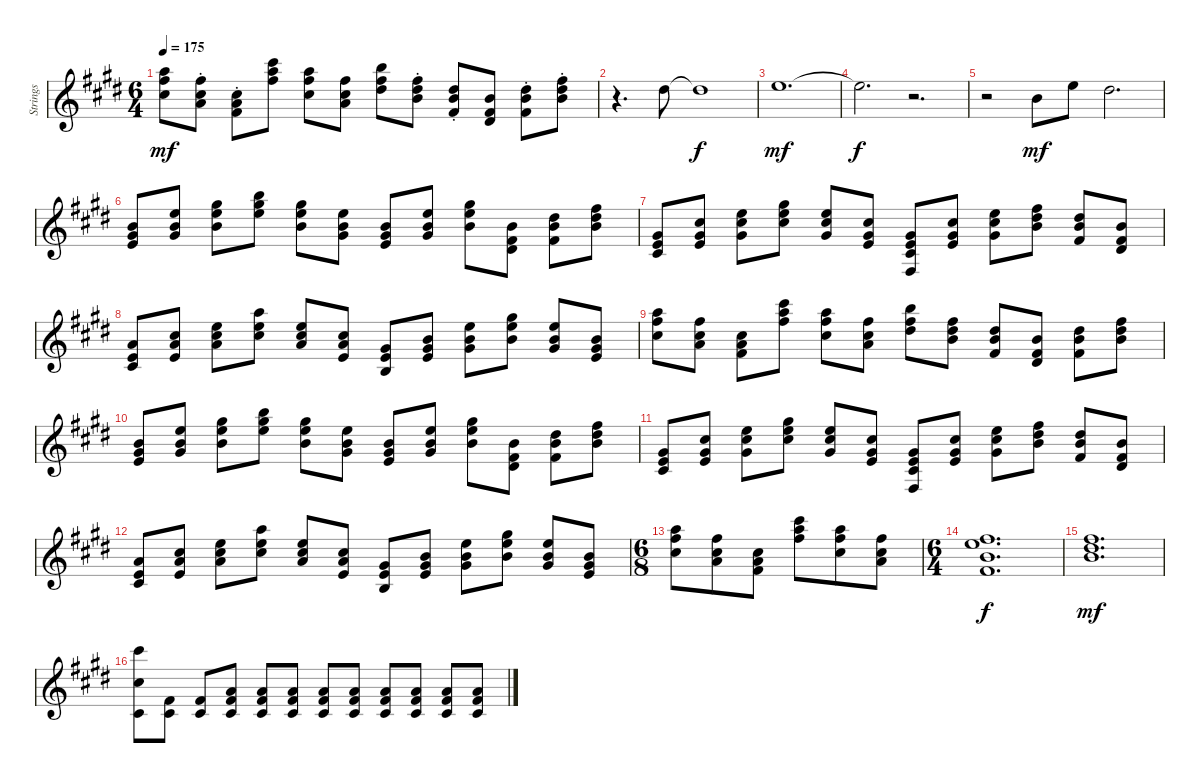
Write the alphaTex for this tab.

\track ("Strings" "Strings") {instrument stringensemble1}
\staff {score}
\tuning (E4 B3 G3 D3 A2 C2) {hide}
\ts (6 4)
\tempo 175
\clef g2
\ks e
(17.1 19.2 18.3).8{dy mf} (14.1{st} 14.2{st} 14.3{st}).8 (14.2{st} 14.3{st} 16.4{st}).8 (21.1 22.2 23.3).8 (17.1 19.2 18.3).8 (14.1 14.2 14.3).8 (19.1 19.2 20.3).8 (14.1{st} 16.2{st} 16.3{st}).8 (16.2{st} 16.3{st} 16.4{st}).8 (16.3 16.4 18.5).8 (16.2{st} 16.3{st} 16.4{st}).8 (14.1{st} 16.2{st} 16.3{st}).8 |
r.4{d} 16.2.8 16.2{t}.1{dy f} |
17.2.1{d dy mf} |
17.2{t}.2{d dy f} r.2{d} |
r.2 7.1.8{dy mf} 12.1.8 11.1.2{d} |
(7.1 9.2 9.3).8 (12.1 12.2 13.3).8 (16.1 17.2 16.3).8 (19.1 21.2 21.3).8 (16.1 17.2 16.3).8 (12.1 12.2 13.3).8 (7.1 9.2 9.3).8 (12.1 12.2 13.3).8 (16.1 17.2 16.3).8 (12.2 11.3 13.4).8 (11.1 12.2 11.3).8 (14.1 16.2 16.3).8 |
(0.1 13.3 11.4).8 (14.2 13.3 14.4).8 (12.1 14.2 13.3).8 (16.1 17.2 18.3).8 (17.2 18.3 18.4).8 (9.1 9.2 9.3).8 (4.1 5.2 6.3 4.4).8 (9.1 9.2 9.3).8 (12.1 14.2 13.3).8 (14.1 16.2 16.3).8 (16.2 16.3 16.4).8 (12.2 11.3 13.4).8 |
(0.1 10.2 11.4).8 (9.1 10.2 9.3).8 (12.1 14.2 14.3).8 (17.1 17.2 18.3).8 (12.1 14.2 14.3).8 (14.2 14.3 14.4).8 (9.2 9.3 9.4).8 (7.1 9.2 9.3).8 (12.1 12.2 13.3).8 (16.1 17.2 16.3).8 (12.1 12.2 13.3).8 (0.1 12.2 13.3).8 |
(17.1 19.2 18.3).8 (14.1 14.2 14.3).8 (14.2 14.3 16.4).8 (21.1 22.2 23.3).8 (17.1 19.2 18.3).8 (14.1 14.2 14.3).8 (19.1 19.2 20.3).8 (14.1 16.2 16.3).8 (16.2 16.3 16.4).8 (16.3 16.4 18.5).8 (16.2 16.3 16.4).8 (14.1 16.2 16.3).8 |
(7.1 9.2 9.3).8 (12.1 12.2 13.3).8 (16.1 17.2 16.3).8 (19.1 21.2 21.3).8 (16.1 17.2 16.3).8 (12.1 12.2 13.3).8 (7.1 9.2 9.3).8 (12.1 12.2 13.3).8 (16.1 17.2 16.3).8 (12.2 11.3 13.4).8 (11.1 12.2 11.3).8 (14.1 16.2 16.3).8 |
(0.1 13.3 11.4).8 (14.2 13.3 14.4).8 (12.1 14.2 13.3).8 (16.1 17.2 18.3).8 (17.2 18.3 18.4).8 (9.1 9.2 9.3).8 (4.1 5.2 6.3 4.4).8 (9.1 9.2 9.3).8 (12.1 14.2 13.3).8 (14.1 16.2 16.3).8 (16.2 16.3 16.4).8 (12.2 11.3 13.4).8 |
(0.1 10.2 11.4).8 (9.1 10.2 9.3).8 (12.1 14.2 14.3).8 (17.1 17.2 18.3).8 (12.1 14.2 14.3).8 (14.2 14.3 14.4).8 (9.2 9.3 9.4).8 (7.1 9.2 9.3).8 (12.1 12.2 13.3).8 (16.1 17.2 16.3).8 (12.1 12.2 13.3).8 (0.1 12.2 13.3).8 |
\ts (6 8)
(17.1 19.2 18.3).8 (14.1 14.2 14.3).8 (14.2 14.3 16.4).8 (21.1 22.2 23.3).8 (17.1 19.2 18.3).8 (14.1 14.2 14.3).8 |
\ts (6 4)
(14.1 17.2 16.3 16.4).1{d dy f} |
(14.1 16.2 16.3).1{d dy mf} |
(21.1 18.3 16.5).8 (16.4 16.5).8 (16.4 16.5).8 (5.1 7.2 6.3).8 (5.1 7.2 6.3).8 (5.1 7.2 6.3).8 (10.2 11.3 11.4).8 (10.2 11.3 11.4).8 (10.2 11.3 11.4).8 (5.1 7.2 6.3).8 (5.1 7.2 6.3).8 (5.1 7.2 6.3).8
